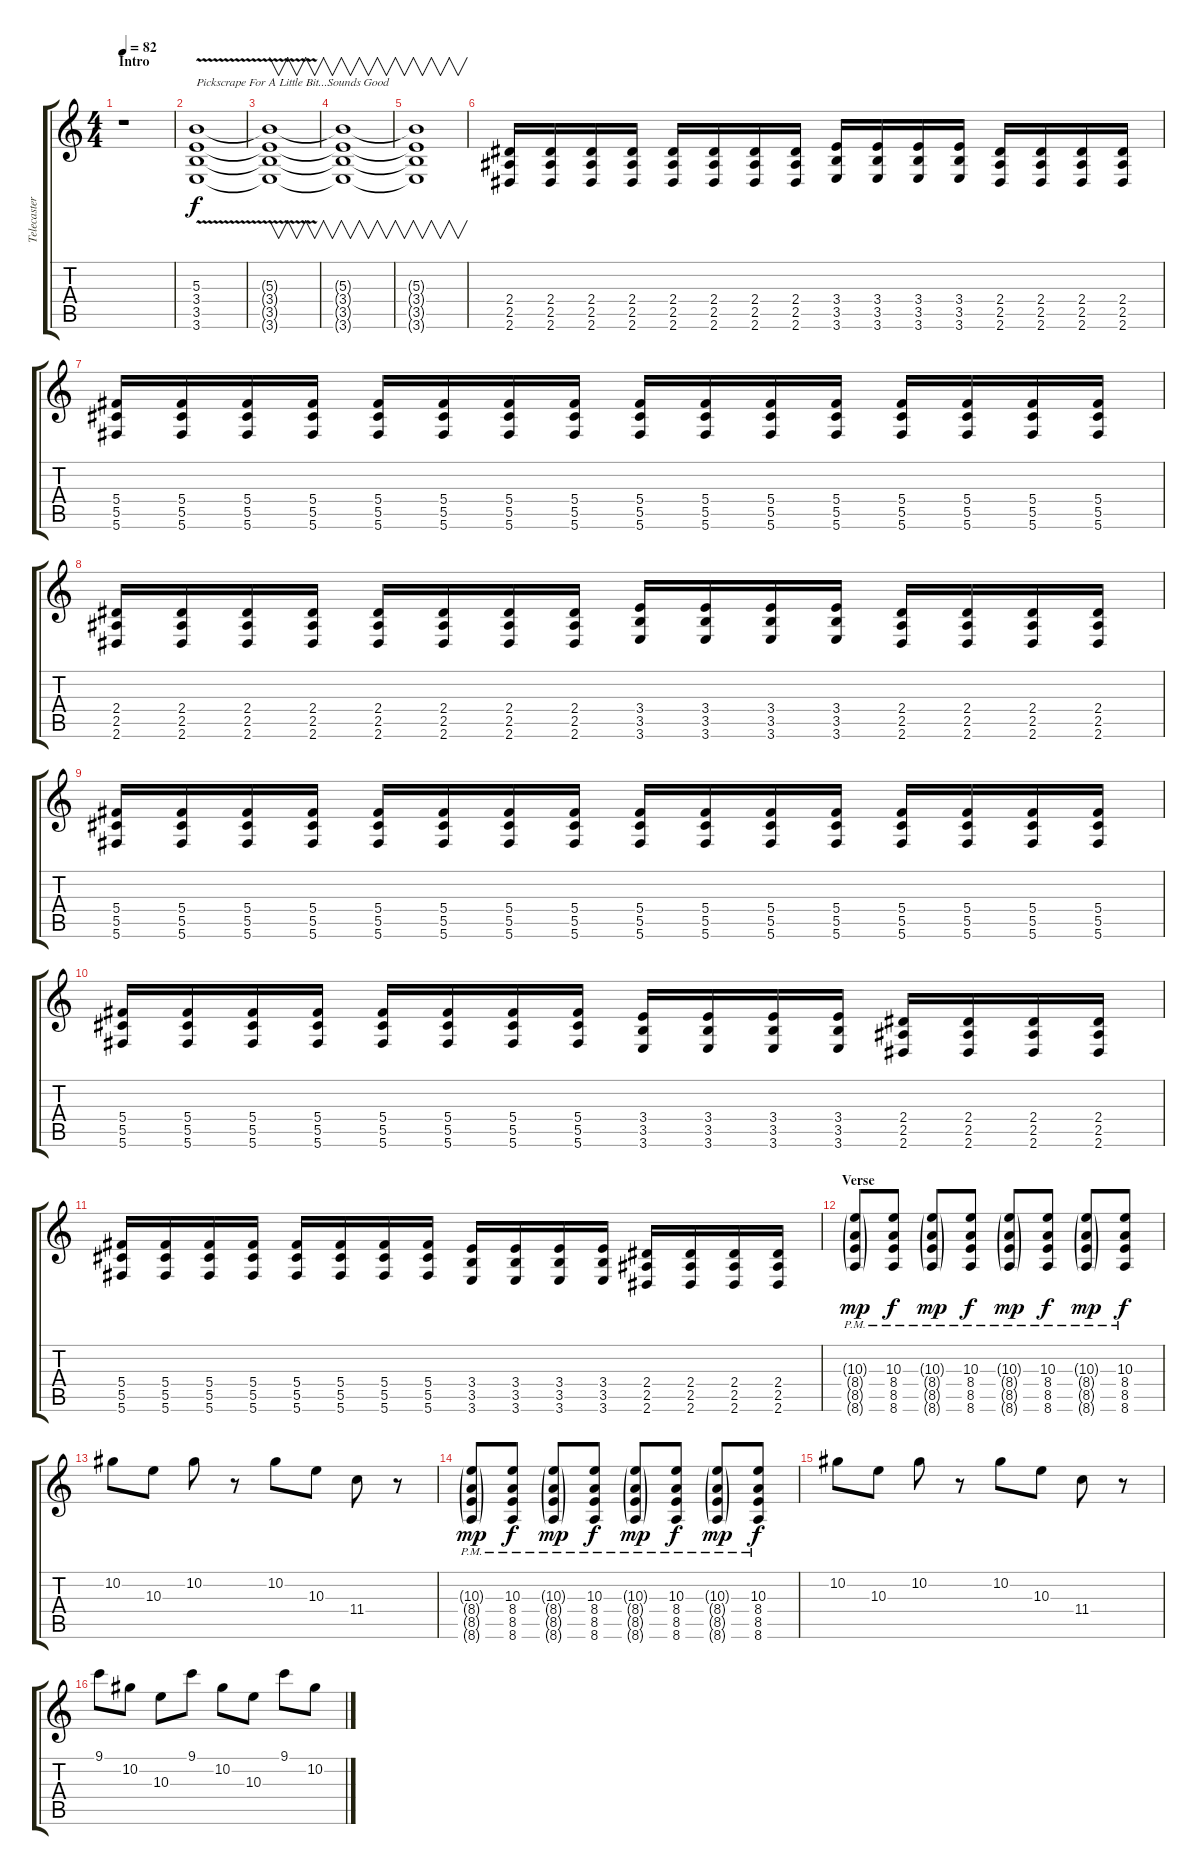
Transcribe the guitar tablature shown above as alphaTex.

\track ("Telecaster" "Telecaster") {instrument overdrivenguitar}
\staff {score tabs}
\tuning (Eb4 Bb3 Gb3 Db3 Ab2 Db2) {hide}
\ts (4 4)
\section ("" "Intro")
\tempo 82
\clef g2
\ks c
r.1{dy f instrument overdrivenguitar} |
(5.3{v} 3.4{v} 3.5{v} 3.6{v}).1{txt "Pickscrape For A Little Bit...Sounds Good"} |
(5.3{t} 3.4{t} 3.5{t} 3.6{t}).1{v} |
(5.3{t} 3.4{t} 3.5{t} 3.6{t}).1{v} |
(5.3{t} 3.4{t} 3.5{t} 3.6{t}).1{v} |
(2.4 2.5 2.6).16 (2.4 2.5 2.6).16 (2.4 2.5 2.6).16 (2.4 2.5 2.6).16 (2.4 2.5 2.6).16 (2.4 2.5 2.6).16 (2.4 2.5 2.6).16 (2.4 2.5 2.6).16 (3.4 3.5 3.6).16 (3.4 3.5 3.6).16 (3.4 3.5 3.6).16 (3.4 3.5 3.6).16 (2.4 2.5 2.6).16 (2.4 2.5 2.6).16 (2.4 2.5 2.6).16 (2.4 2.5 2.6).16 |
(5.4 5.5 5.6).16 (5.4 5.5 5.6).16 (5.4 5.5 5.6).16 (5.4 5.5 5.6).16 (5.4 5.5 5.6).16 (5.4 5.5 5.6).16 (5.4 5.5 5.6).16 (5.4 5.5 5.6).16 (5.4 5.5 5.6).16 (5.4 5.5 5.6).16 (5.4 5.5 5.6).16 (5.4 5.5 5.6).16 (5.4 5.5 5.6).16 (5.4 5.5 5.6).16 (5.4 5.5 5.6).16 (5.4 5.5 5.6).16 |
(2.4 2.5 2.6).16 (2.4 2.5 2.6).16 (2.4 2.5 2.6).16 (2.4 2.5 2.6).16 (2.4 2.5 2.6).16 (2.4 2.5 2.6).16 (2.4 2.5 2.6).16 (2.4 2.5 2.6).16 (3.4 3.5 3.6).16 (3.4 3.5 3.6).16 (3.4 3.5 3.6).16 (3.4 3.5 3.6).16 (2.4 2.5 2.6).16 (2.4 2.5 2.6).16 (2.4 2.5 2.6).16 (2.4 2.5 2.6).16 |
(5.4 5.5 5.6).16 (5.4 5.5 5.6).16 (5.4 5.5 5.6).16 (5.4 5.5 5.6).16 (5.4 5.5 5.6).16 (5.4 5.5 5.6).16 (5.4 5.5 5.6).16 (5.4 5.5 5.6).16 (5.4 5.5 5.6).16 (5.4 5.5 5.6).16 (5.4 5.5 5.6).16 (5.4 5.5 5.6).16 (5.4 5.5 5.6).16 (5.4 5.5 5.6).16 (5.4 5.5 5.6).16 (5.4 5.5 5.6).16 |
(5.4 5.5 5.6).16 (5.4 5.5 5.6).16 (5.4 5.5 5.6).16 (5.4 5.5 5.6).16 (5.4 5.5 5.6).16 (5.4 5.5 5.6).16 (5.4 5.5 5.6).16 (5.4 5.5 5.6).16 (3.4 3.5 3.6).16 (3.4 3.5 3.6).16 (3.4 3.5 3.6).16 (3.4 3.5 3.6).16 (2.4 2.5 2.6).16 (2.4 2.5 2.6).16 (2.4 2.5 2.6).16 (2.4 2.5 2.6).16 |
(5.4 5.5 5.6).16 (5.4 5.5 5.6).16 (5.4 5.5 5.6).16 (5.4 5.5 5.6).16 (5.4 5.5 5.6).16 (5.4 5.5 5.6).16 (5.4 5.5 5.6).16 (5.4 5.5 5.6).16 (3.4 3.5 3.6).16 (3.4 3.5 3.6).16 (3.4 3.5 3.6).16 (3.4 3.5 3.6).16 (2.4 2.5 2.6).16 (2.4 2.5 2.6).16 (2.4 2.5 2.6).16 (2.4 2.5 2.6).16 |
\section ("" "Verse")
(10.3{g pm} 8.4{g pm} 8.5{g pm} 8.6{g pm}).8{dy mp} (10.3{pm} 8.4{pm} 8.5{pm} 8.6{pm}).8{dy f} (10.3{g pm} 8.4{g pm} 8.5{g pm} 8.6{g pm}).8{dy mp} (10.3{pm} 8.4{pm} 8.5{pm} 8.6{pm}).8{dy f} (10.3{g pm} 8.4{g pm} 8.5{g pm} 8.6{g pm}).8{dy mp} (10.3{pm} 8.4{pm} 8.5{pm} 8.6{pm}).8{dy f} (10.3{g pm} 8.4{g pm} 8.5{g pm} 8.6{g pm}).8{dy mp} (10.3{pm} 8.4{pm} 8.5{pm} 8.6{pm}).8{dy f} |
10.2.8 10.3.8 10.2.8 r.8 10.2.8 10.3.8 11.4.8 r.8 |
(10.3{g pm} 8.4{g pm} 8.5{g pm} 8.6{g pm}).8{dy mp} (10.3{pm} 8.4{pm} 8.5{pm} 8.6{pm}).8{dy f} (10.3{g pm} 8.4{g pm} 8.5{g pm} 8.6{g pm}).8{dy mp} (10.3{pm} 8.4{pm} 8.5{pm} 8.6{pm}).8{dy f} (10.3{g pm} 8.4{g pm} 8.5{g pm} 8.6{g pm}).8{dy mp} (10.3{pm} 8.4{pm} 8.5{pm} 8.6{pm}).8{dy f} (10.3{g pm} 8.4{g pm} 8.5{g pm} 8.6{g pm}).8{dy mp} (10.3{pm} 8.4{pm} 8.5{pm} 8.6{pm}).8{dy f} |
10.2.8 10.3.8 10.2.8 r.8 10.2.8 10.3.8 11.4.8 r.8 |
9.1.8 10.2.8 10.3.8 9.1.8 10.2.8 10.3.8 9.1.8 10.2.8
